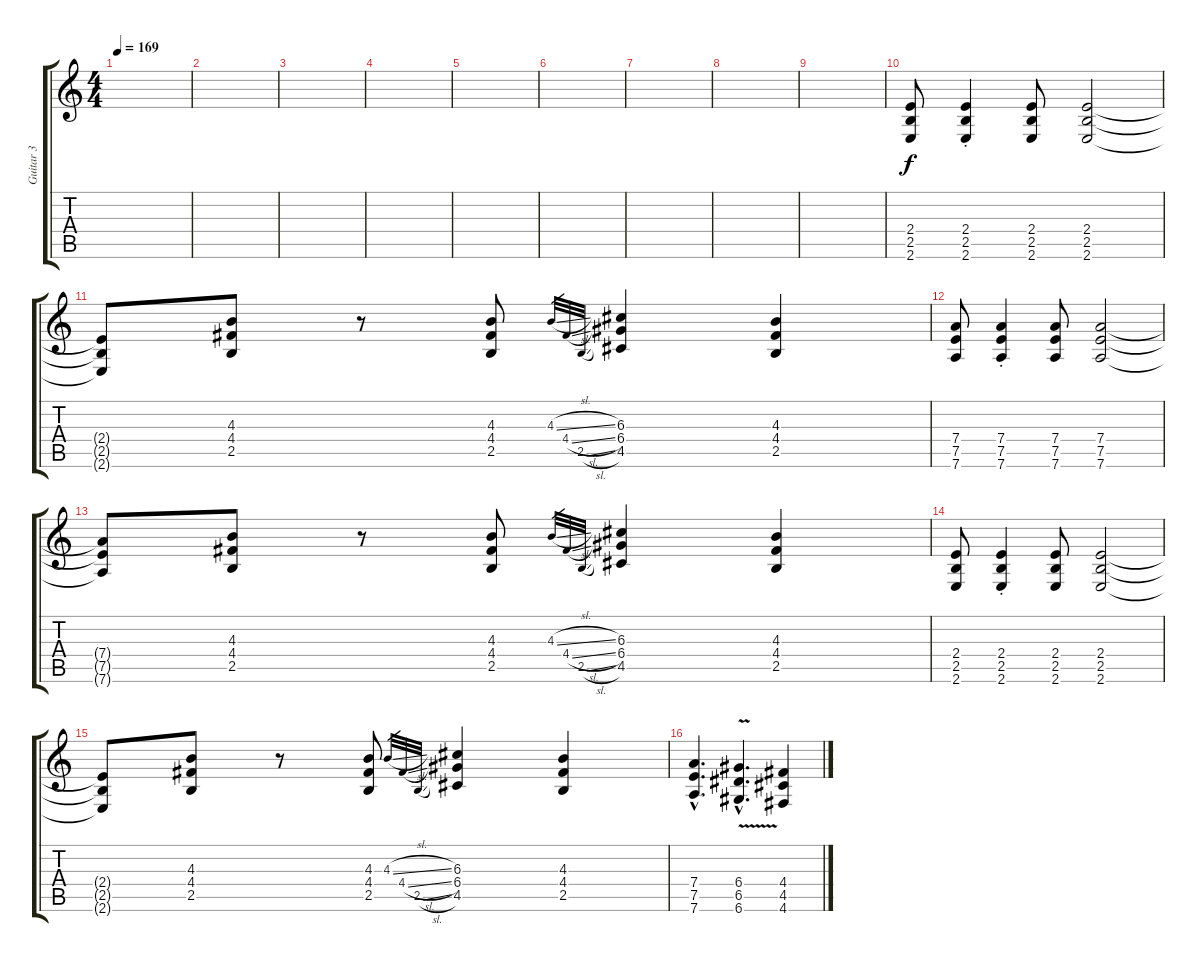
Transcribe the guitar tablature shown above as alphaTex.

\track ("Guitar 3" "Guitar 3") {instrument overdrivenguitar}
\staff {score tabs}
\tuning (E4 B3 G3 D3 A2 D2) {hide}
\ts (4 4)
\tempo 169
\clef g2
\ks c
|
|
|
|
|
|
|
|
|
(2.4 2.5 2.6).8 (2.4{st} 2.5{st} 2.6{st}).4 (2.4 2.5 2.6).8 (2.4 2.5 2.6).2 |
(2.4{t} 2.5{t} 2.6{t}).8 (4.3 4.4 2.5).8 r.8 (4.3 4.4 2.5).8 4.3{sl}.32{gr} 4.4{sl}.32{gr} 2.5{sl}.32{gr} (6.3 6.4 4.5).4 (4.3 4.4 2.5).4 |
(7.4 7.5 7.6).8 (7.4{st} 7.5{st} 7.6{st}).4 (7.4 7.5 7.6).8 (7.4 7.5 7.6).2 |
(7.4{t} 7.5{t} 7.6{t}).8 (4.3 4.4 2.5).8 r.8 (4.3 4.4 2.5).8 4.3{sl}.32{gr} 4.4{sl}.32{gr} 2.5{sl}.32{gr} (6.3 6.4 4.5).4 (4.3 4.4 2.5).4 |
(2.4 2.5 2.6).8 (2.4{st} 2.5{st} 2.6{st}).4 (2.4 2.5 2.6).8 (2.4 2.5 2.6).2 |
(2.4{t} 2.5{t} 2.6{t}).8 (4.3 4.4 2.5).8 r.8 (4.3 4.4 2.5).8 4.3{sl}.32{gr} 4.4{sl}.32{gr} 2.5{sl}.32{gr} (6.3 6.4 4.5).4 (4.3 4.4 2.5).4 |
(7.4{hac} 7.5{hac} 7.6{hac}).4{d} (6.4{v hac} 6.5{v hac} 6.6{v hac}).4{d} (4.4 4.5 4.6).4
